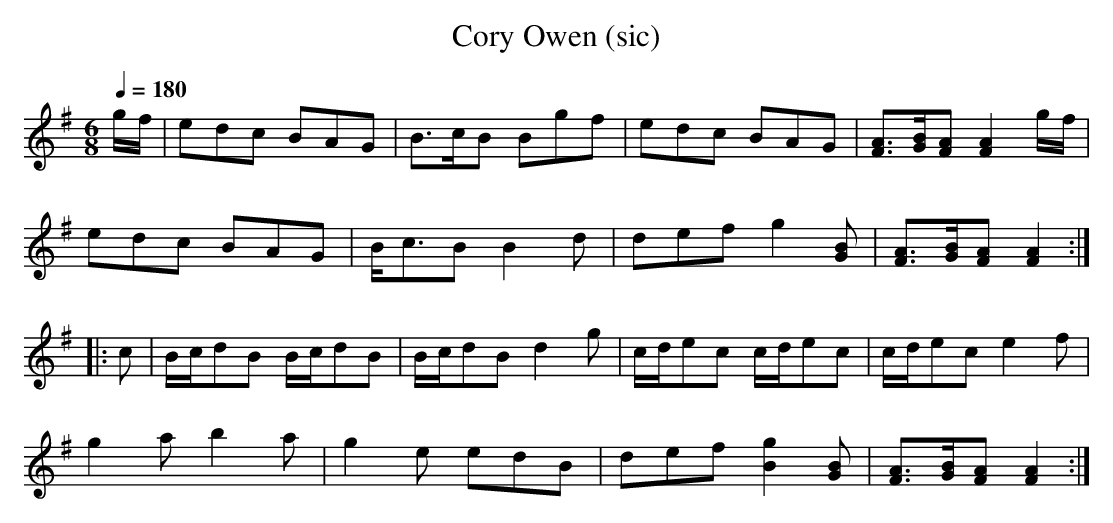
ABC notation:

X:1
T:Cory Owen (sic)
M:6/8
L:1/8
Q:1/4=180
K:G
g/f/ | edc BAG | B>cB Bgf | edc BAG | [FA]>[GB][FA] [F2A2]g/f/ |
edc BAG | B<cB B2d | def g2 [GB] | [FA]>[GB][FA] [F2A2] :|
|: c | B/c/dB B/c/dB | B/c/dB d2g | c/d/ec c/d/ec | c/d/ec e2f |
g2a b2a | g2e edB | def [B2g2] [GB] | [FA]>[GB][FA] [F2A2] :|
